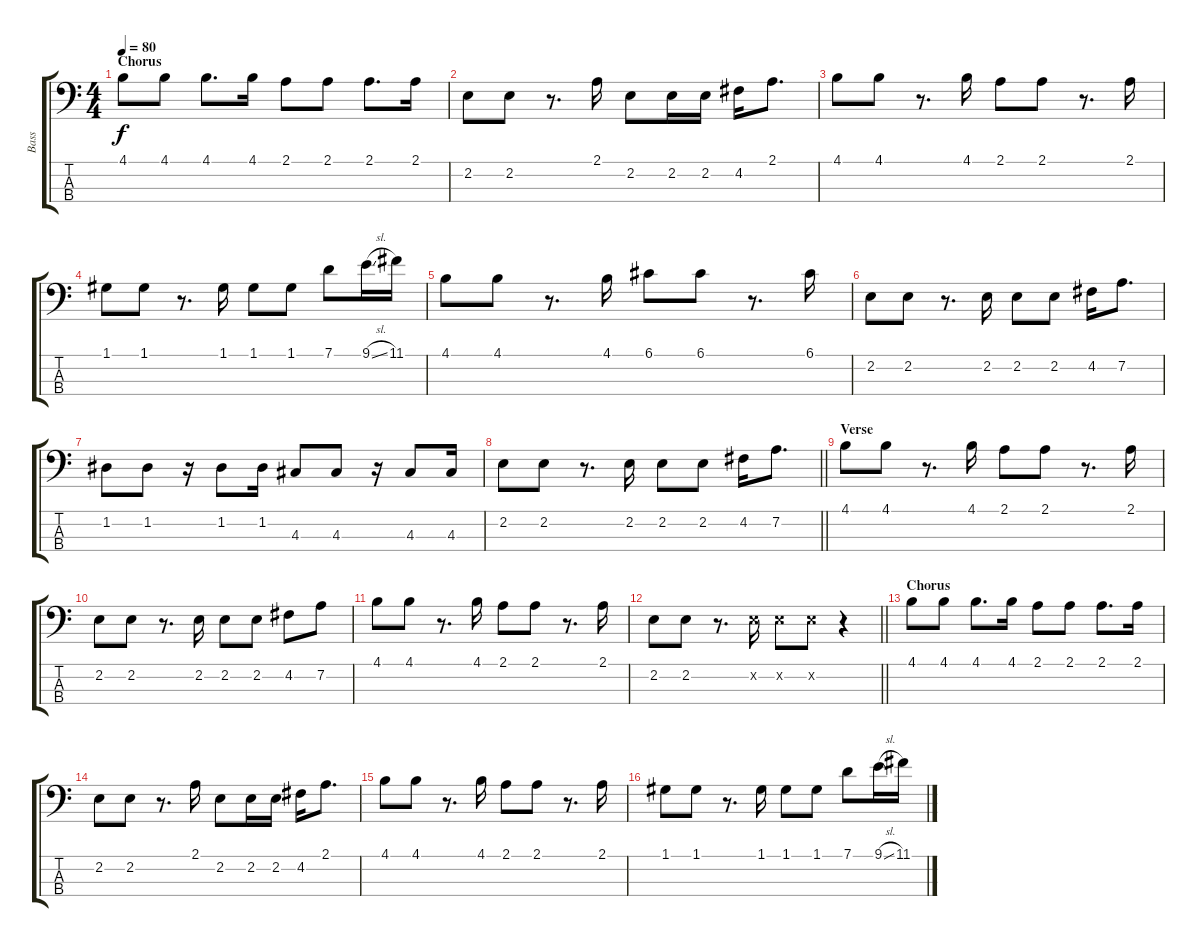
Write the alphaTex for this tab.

\track ("Bass" "Bass") {instrument electricbassfinger}
\staff {score tabs}
\tuning (G2 D2 A1 E1) {hide}
\ts (4 4)
\section ("" "Chorus")
\tempo 80
\clef f4
\ks c
4.1.8{dy f} 4.1.8 4.1.8{d} 4.1.16 2.1.8 2.1.8 2.1.8{d} 2.1.16 |
2.2.8 2.2.8 r.8{d} 2.1.16 2.2.8 2.2.16 2.2.16 4.2.16 2.1.8{d} |
4.1.8 4.1.8 r.8{d} 4.1.16 2.1.8 2.1.8 r.8{d} 2.1.16 |
1.1.8 1.1.8 r.8{d} 1.1.16 1.1.8 1.1.8 7.1.8 9.1{sl}.16 11.1.16 |
4.1.8 4.1.8 r.8{d} 4.1.16 6.1.8 6.1.8 r.8{d} 6.1.16 |
2.2.8 2.2.8 r.8{d} 2.2.16 2.2.8 2.2.8 4.2.16 7.2.8{d} |
1.2.8 1.2.8 r.16 1.2.8 1.2.16 4.3.8 4.3.8 r.16 4.3.8 4.3.16 |
\barLineRight lightlight
2.2.8 2.2.8 r.8{d} 2.2.16 2.2.8 2.2.8 4.2.16 7.2.8{d} |
\section ("" "Verse")
4.1.8 4.1.8 r.8{d} 4.1.16 2.1.8 2.1.8 r.8{d} 2.1.16 |
2.2.8 2.2.8 r.8{d} 2.2.16 2.2.8 2.2.8 4.2.8 7.2.8 |
4.1.8 4.1.8 r.8{d} 4.1.16 2.1.8 2.1.8 r.8{d} 2.1.16 |
\barLineRight lightlight
2.2.8 2.2.8 r.8{d} 2.2{x}.16 2.2{x}.8 2.2{x}.8 r.4 |
\section ("" "Chorus")
4.1.8 4.1.8 4.1.8{d} 4.1.16 2.1.8 2.1.8 2.1.8{d} 2.1.16 |
2.2.8 2.2.8 r.8{d} 2.1.16 2.2.8 2.2.16 2.2.16 4.2.16 2.1.8{d} |
4.1.8 4.1.8 r.8{d} 4.1.16 2.1.8 2.1.8 r.8{d} 2.1.16 |
1.1.8 1.1.8 r.8{d} 1.1.16 1.1.8 1.1.8 7.1.8 9.1{sl}.16 11.1.16
